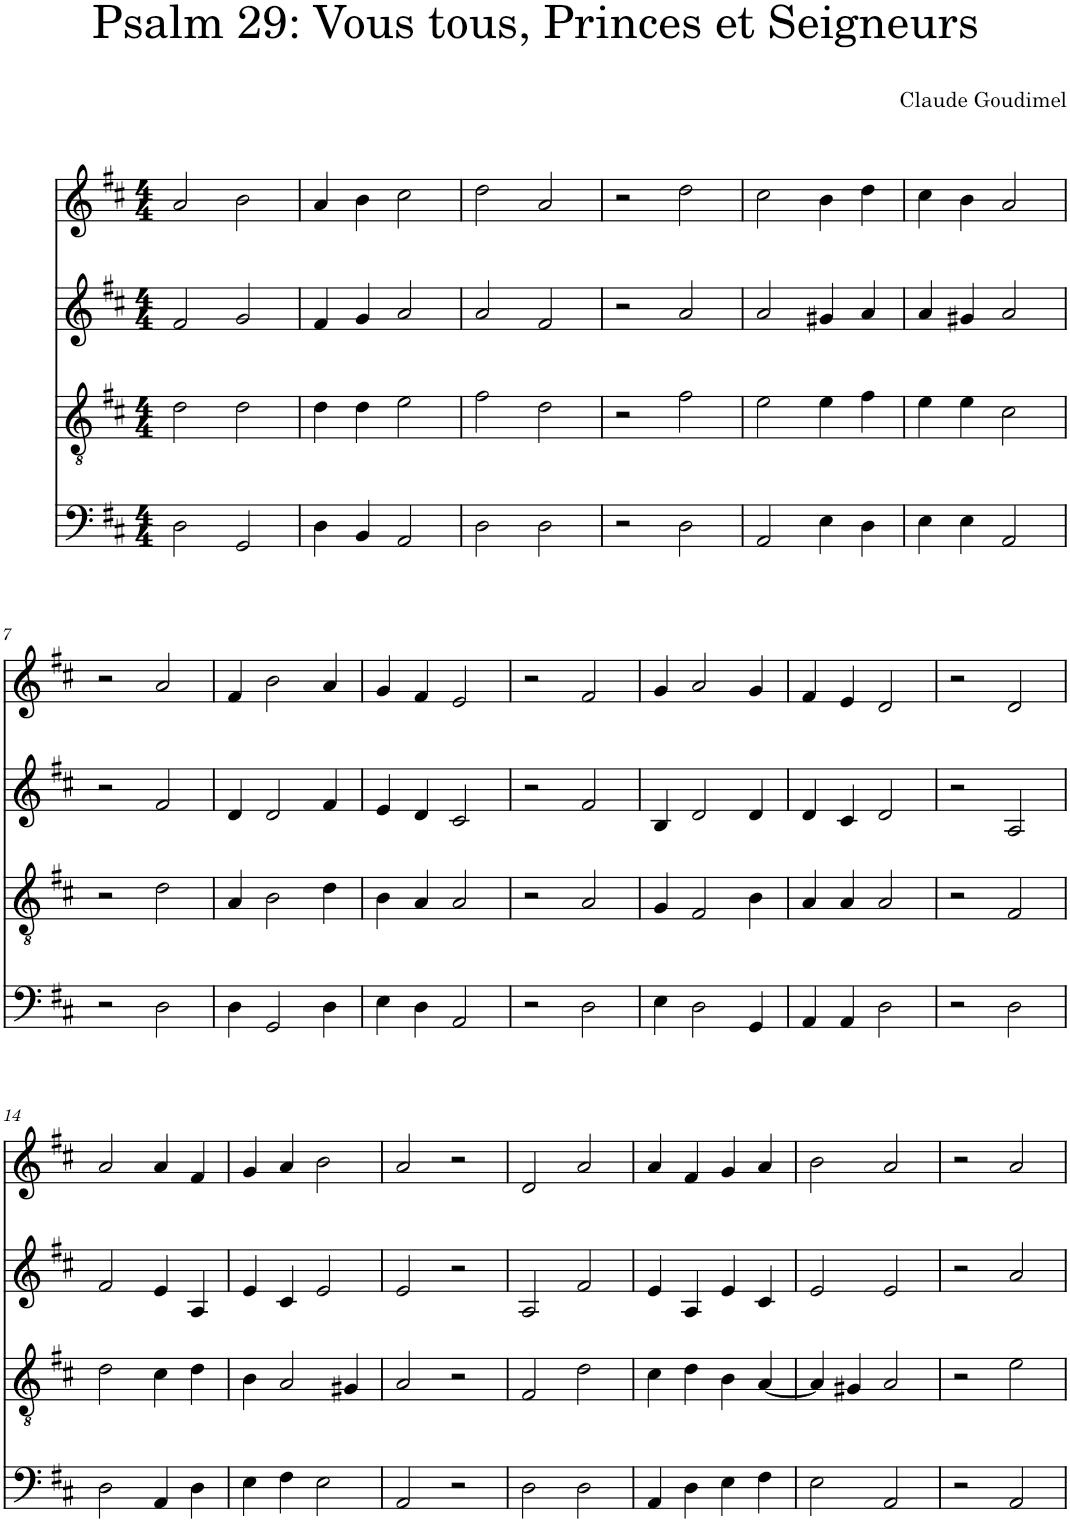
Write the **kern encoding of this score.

**kern	**kern	**kern	**kern
*part4	*part3	*part2	*part1
*staff4	*staff3	*staff2	*staff1
*I"Piano	*I"Piano	*I"Piano	*I"Piano
*I'Pno	*I'Pno	*I'Pno	*I'Pno
*clefF4	*clefGv2	*clefG2	*clefG2
*k[f#c#]	*k[f#c#]	*k[f#c#]	*k[f#c#]
*M4/4	*M4/4	*M4/4	*M4/4
=1	=1	=1	=1
2D\	2d\	2f#/	2a/
2GG/	2d\	2g/	2b\
=2	=2	=2	=2
4D\	4d\	4f#/	4a/
4BB/	4d\	4g/	4b\
2AA/	2e\	2a/	2cc#\
=3	=3	=3	=3
2D\	2f#\	2a/	2dd\
2D\	2d\	2f#/	2a/
=4	=4	=4	=4
2r	2r	2r	2r
2D\	2f#\	2a/	2dd\
=5	=5	=5	=5
2AA/	2e\	2a/	2cc#\
4E\	4e\	4g#X/	4b\
4D\	4f#\	4a/	4dd\
=6	=6	=6	=6
4E\	4e\	4a/	4cc#\
4E\	4e\	4g#X/	4b\
2AA/	2c#\	2a/	2a/
!!LO:LB:g=z
=7	=7	=7	=7
2r	2r	2r	2r
2D\	2d\	2f#/	2a/
=8	=8	=8	=8
4D\	4A/	4d/	4f#/
2GG/	2B\	2d/	2b\
4D\	4d\	4f#/	4a/
=9	=9	=9	=9
4E\	4B\	4e/	4g/
4D\	4A/	4d/	4f#/
2AA/	2A/	2c#/	2e/
=10	=10	=10	=10
2r	2r	2r	2r
2D\	2A/	2f#/	2f#/
=11	=11	=11	=11
4E\	4G/	4B/	4g/
2D\	2F#/	2d/	2a/
4GG/	4B\	4d/	4g/
=12	=12	=12	=12
4AA/	4A/	4d/	4f#/
4AA/	4A/	4c#/	4e/
2D\	2A/	2d/	2d/
=13	=13	=13	=13
2r	2r	2r	2r
2D\	2F#/	2A/	2d/
!!LO:LB:g=z
=14	=14	=14	=14
2D\	2d\	2f#/	2a/
4AA/	4c#\	4e/	4a/
4D\	4d\	4A/	4f#/
=15	=15	=15	=15
4E\	4B\	4e/	4g/
4F#\	2A/	4c#/	4a/
2E\	.	2e/	2b\
.	4G#X/	.	.
=16	=16	=16	=16
2AA/	2A/	2e/	2a/
2r	2r	2r	2r
=17	=17	=17	=17
2D\	2F#/	2A/	2d/
2D\	2d\	2f#/	2a/
=18	=18	=18	=18
4AA/	4c#\	4e/	4a/
4D\	4d\	4A/	4f#/
4E\	4B\	4e/	4g/
4F#\	[4A/	4c#/	4a/
=19	=19	=19	=19
2E\	4A/]	2e/	2b\
.	4G#X/	.	.
2AA/	2A/	2e/	2a/
=20	=20	=20	=20
2r	2r	2r	2r
2AA/	2e\	2a/	2a/
=	=	=	=
*-	*-	*-	*-
